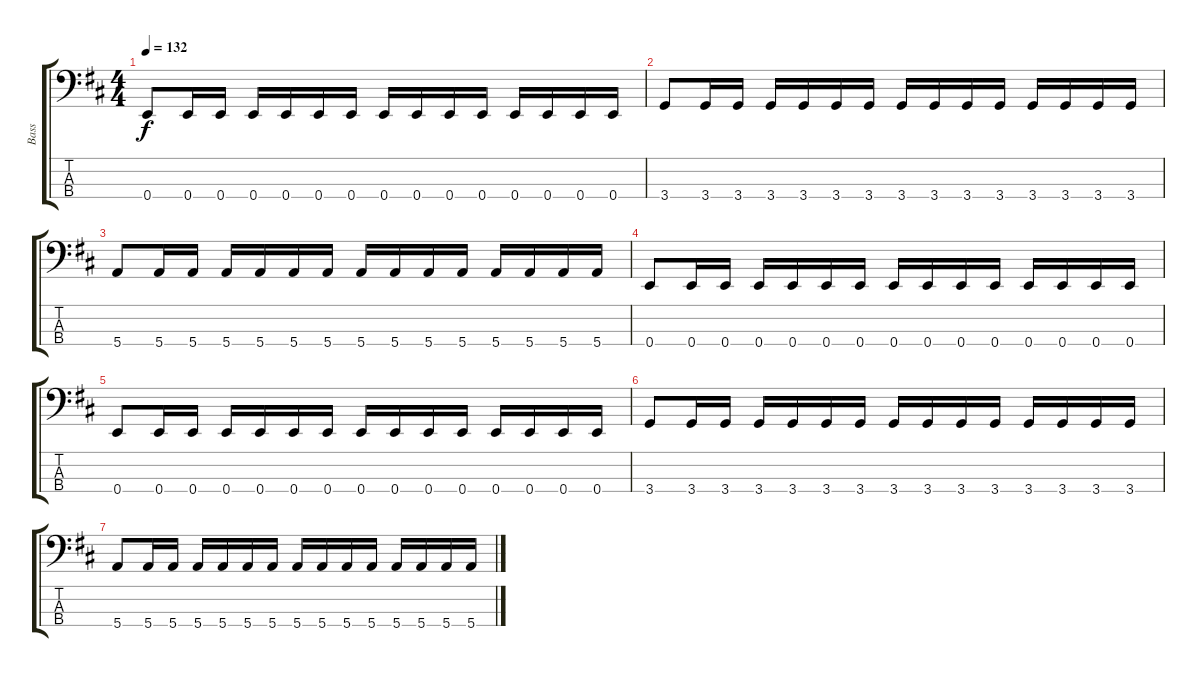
\track ("Bass" "Bass") {instrument electricbassfinger}
\staff {score tabs}
\tuning (G2 D2 A1 E1) {hide}
\ts (4 4)
\tempo 132
\clef f4
\ks bminor
0.4.8{dy f} 0.4.16 0.4.16 0.4.16 0.4.16 0.4.16 0.4.16 0.4.16 0.4.16 0.4.16 0.4.16 0.4.16 0.4.16 0.4.16 0.4.16 |
3.4.8 3.4.16 3.4.16 3.4.16 3.4.16 3.4.16 3.4.16 3.4.16 3.4.16 3.4.16 3.4.16 3.4.16 3.4.16 3.4.16 3.4.16 |
5.4.8 5.4.16 5.4.16 5.4.16 5.4.16 5.4.16 5.4.16 5.4.16 5.4.16 5.4.16 5.4.16 5.4.16 5.4.16 5.4.16 5.4.16 |
0.4.8{volume 0} 0.4.16 0.4.16 0.4.16 0.4.16 0.4.16 0.4.16 0.4.16 0.4.16 0.4.16 0.4.16 0.4.16 0.4.16 0.4.16 0.4.16 |
0.4.8 0.4.16 0.4.16 0.4.16 0.4.16 0.4.16 0.4.16 0.4.16 0.4.16 0.4.16 0.4.16 0.4.16 0.4.16 0.4.16 0.4.16 |
3.4.8 3.4.16 3.4.16 3.4.16 3.4.16 3.4.16 3.4.16 3.4.16 3.4.16 3.4.16 3.4.16 3.4.16 3.4.16 3.4.16 3.4.16 |
5.4.8 5.4.16 5.4.16 5.4.16 5.4.16 5.4.16 5.4.16 5.4.16 5.4.16 5.4.16 5.4.16 5.4.16 5.4.16 5.4.16 5.4.16
